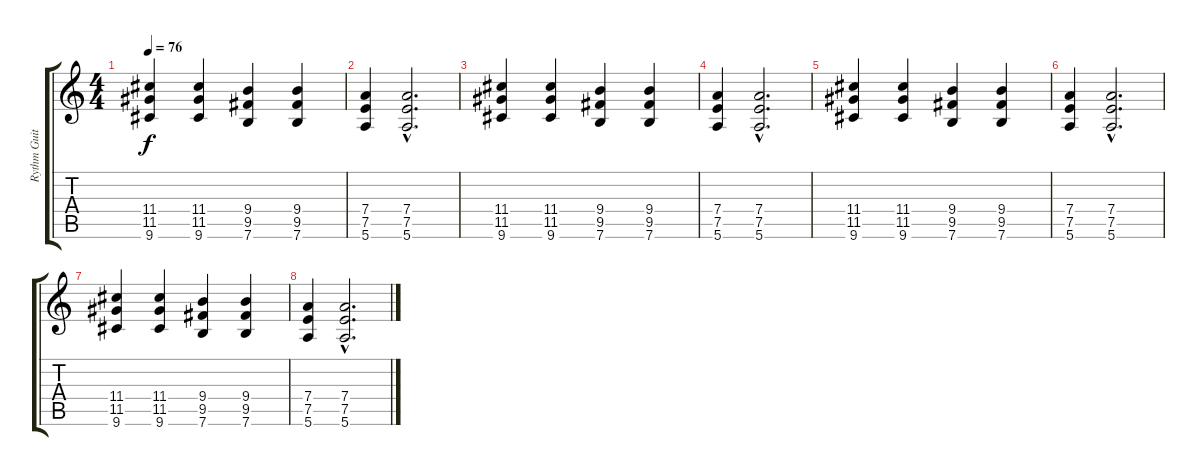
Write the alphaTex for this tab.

\track ("Rythm Guitar" "Rythm Guit") {instrument distortionguitar}
\staff {score tabs}
\tuning (E4 B3 G3 D3 A2 E2) {hide}
\ts (4 4)
\tempo 76
\clef g2
\ks c
(11.4 11.5 9.6).4{dy f} (11.4 11.5 9.6).4 (9.4 9.5 7.6).4 (9.4 9.5 7.6).4 |
(7.4 7.5 5.6).4 (7.4{hac} 7.5{hac} 5.6{hac}).2{d} |
(11.4 11.5 9.6).4 (11.4 11.5 9.6).4 (9.4 9.5 7.6).4 (9.4 9.5 7.6).4 |
(7.4 7.5 5.6).4 (7.4{hac} 7.5{hac} 5.6{hac}).2{d} |
(11.4 11.5 9.6).4 (11.4 11.5 9.6).4 (9.4 9.5 7.6).4 (9.4 9.5 7.6).4 |
(7.4 7.5 5.6).4 (7.4{hac} 7.5{hac} 5.6{hac}).2{d} |
(11.4 11.5 9.6).4 (11.4 11.5 9.6).4 (9.4 9.5 7.6).4 (9.4 9.5 7.6).4 |
(7.4 7.5 5.6).4 (7.4{hac} 7.5{hac} 5.6{hac}).2{d}
